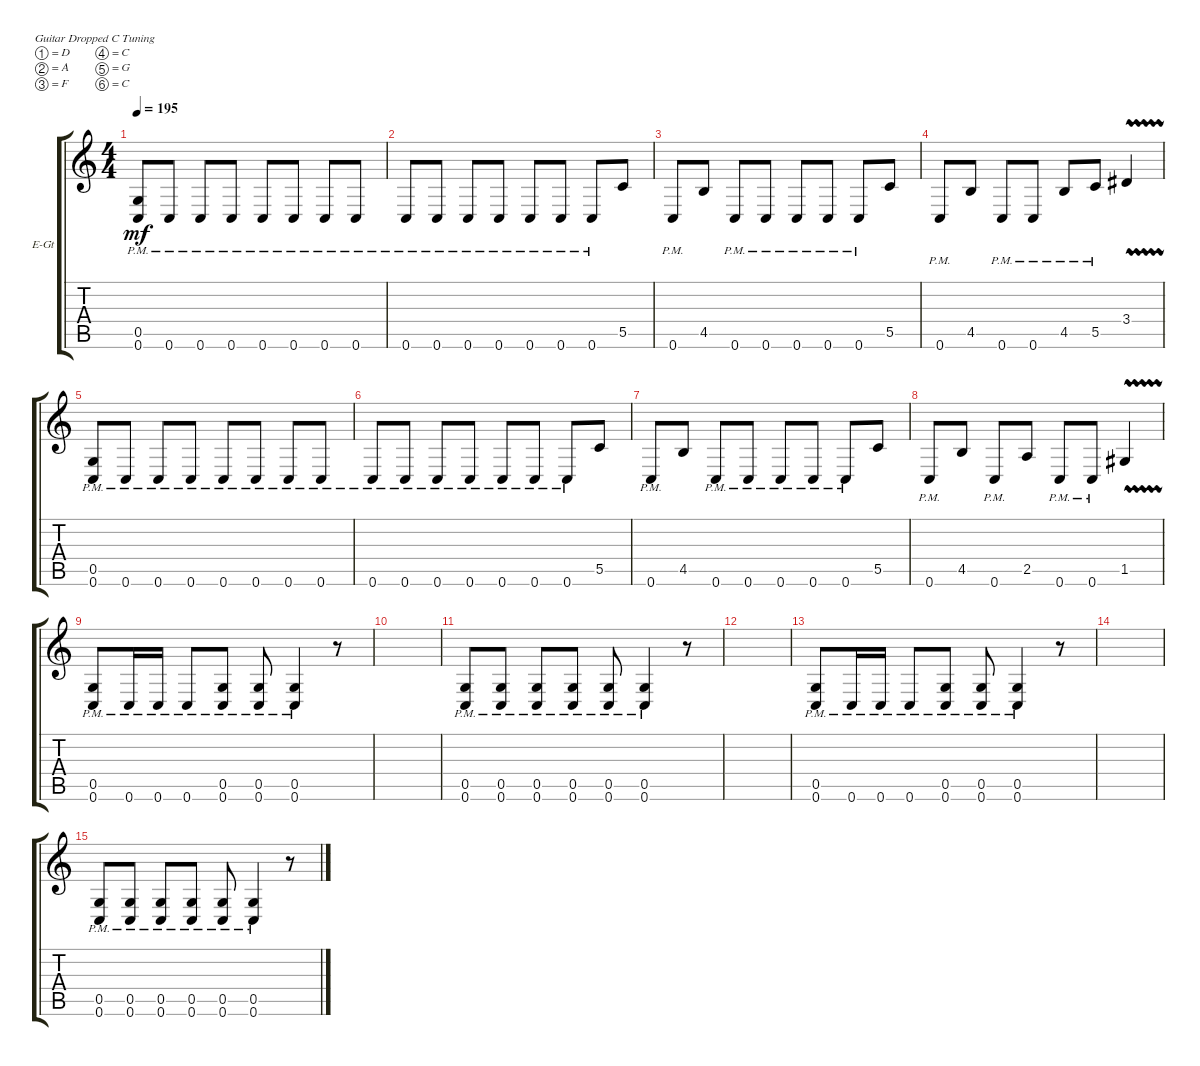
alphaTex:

\defaultSystemsLayout 4
\bracketExtendMode groupsimilarinstruments
\firstSystemTrackNameOrientation horizontal
\otherSystemsTrackNameOrientation horizontal
\track ("Electric Guitar" "E-Gt") {instrument distortionguitar}
\staff {score tabs}
\tuning (D4 A3 F3 C3 G2 C2)
\ts (4 4)
\tempo 195
\clef g2
\ks c
(0.6{pm} 0.5).8{dy mf} 0.6{pm}.8 0.6{pm}.8 0.6{pm}.8 0.6{pm}.8 0.6{pm}.8 0.6{pm}.8 0.6{pm}.8 |
0.6{pm}.8 0.6{pm}.8 0.6{pm}.8 0.6{pm}.8 0.6{pm}.8 0.6{pm}.8 0.6{pm}.8 5.5.8 |
0.6{pm}.8 4.5.8 0.6{pm}.8 0.6{pm}.8 0.6{pm}.8 0.6{pm}.8 0.6{pm}.8 5.5.8 |
0.6{pm}.8 4.5.8 0.6{pm}.8 0.6{pm}.8 4.5{pm}.8 5.5{pm}.8 3.4{vw}.4 |
(0.6{pm} 0.5).8 0.6{pm}.8 0.6{pm}.8 0.6{pm}.8 0.6{pm}.8 0.6{pm}.8 0.6{pm}.8 0.6{pm}.8 |
0.6{pm}.8 0.6{pm}.8 0.6{pm}.8 0.6{pm}.8 0.6{pm}.8 0.6{pm}.8 0.6{pm}.8 5.5.8 |
0.6{pm}.8 4.5.8 0.6{pm}.8 0.6{pm}.8 0.6{pm}.8 0.6{pm}.8 0.6{pm}.8 5.5.8 |
0.6{pm}.8 4.5.8 0.6{pm}.8 2.5.8 0.6{pm}.8 0.6{pm}.8 1.5{vw}.4 |
(0.6{pm} 0.5{pm}).8 0.6{pm}.16 0.6{pm}.16 0.6{pm}.8 (0.6{pm} 0.5{pm}).8 (0.6{pm} 0.5{pm}).8 (0.6{pm} 0.5{pm}).4 r.8 |
|
(0.6{pm} 0.5{pm}).8 (0.6{pm} 0.5{pm}).8 (0.6{pm} 0.5{pm}).8 (0.6{pm} 0.5{pm}).8 (0.6{pm} 0.5{pm}).8 (0.6{pm} 0.5{pm}).4 r.8 |
|
(0.6{pm} 0.5{pm}).8 0.6{pm}.16 0.6{pm}.16 0.6{pm}.8 (0.6{pm} 0.5{pm}).8 (0.6{pm} 0.5{pm}).8 (0.6{pm} 0.5{pm}).4 r.8 |
|
(0.6{pm} 0.5{pm}).8 (0.6{pm} 0.5{pm}).8 (0.6{pm} 0.5{pm}).8 (0.6{pm} 0.5{pm}).8 (0.6{pm} 0.5{pm}).8 (0.6{pm} 0.5{pm}).4 r.8
